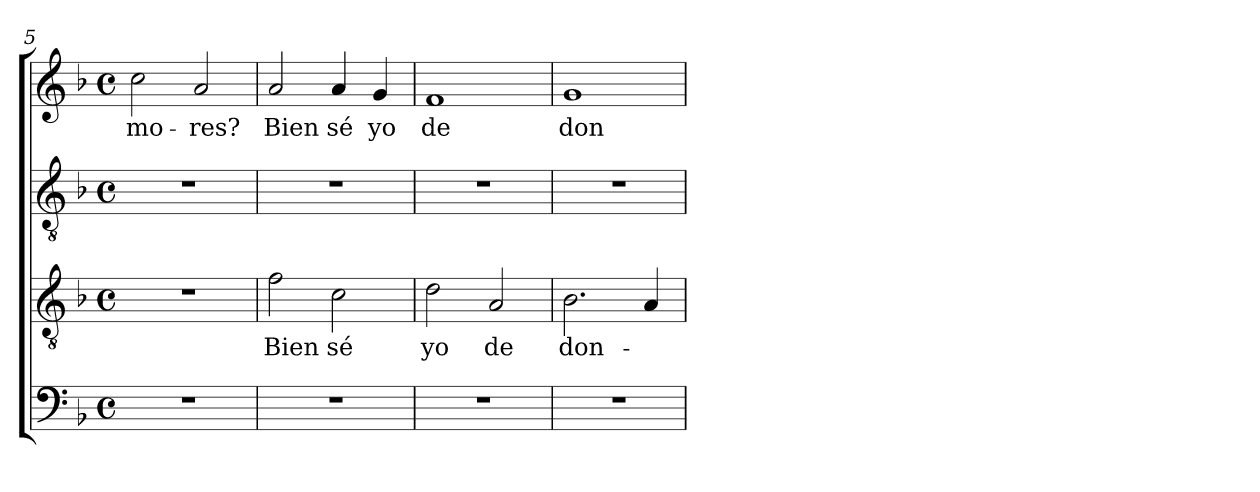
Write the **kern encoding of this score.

**kern	**kern	**text	**kern	**kern	**text
*part4	*part3	*part3	*part2	*part1	*part1
*staff4	*staff3	*staff3	*staff2	*staff1	*staff1
*clefF4	*clefGv2	*	*clefGv2	*clefG2	*
*k[b-]	*k[b-]	*	*k[b-]	*k[b-]	*
*F:	*F:	*	*F:	*F:	*
*M4/4	*M4/4	*	*M4/4	*M4/4	*
*met(c)	*met(c)	*	*met(c)	*met(c)	*
=5	=5	=5	=5	=5	=5
!	!	!	!	!	!LO:LY:b
1r	1r	.	1r	2cc\	-mo-
!	!	!	!	!	!LO:LY:b
.	.	.	.	2a/	-res?
=6	=6	=6	=6	=6	=6
!	!	!LO:LY:b	!	!	!LO:LY:b
1r	2f\	Bien	1r	2a/	Bien
!	!	!LO:LY:b	!	!	!LO:LY:b
.	2c\	sé	.	4a/	sé
!	!	!	!	!	!LO:LY:b
.	.	.	.	4g/	yo
=7	=7	=7	=7	=7	=7
!	!	!LO:LY:b	!	!	!LO:LY:b
1r	2d\	yo	1r	1f	de
!	!	!LO:LY:b	!	!	!
.	2A/	de	.	.	.
=8	=8	=8	=8	=8	=8
!	!	!LO:LY:b	!	!	!LO:LY:b
1r	2.B-\	don-	1r	1g	don-
.	4A/	.	.	.	.
=	=	=	=	=	=
*-	*-	*-	*-	*-	*-
